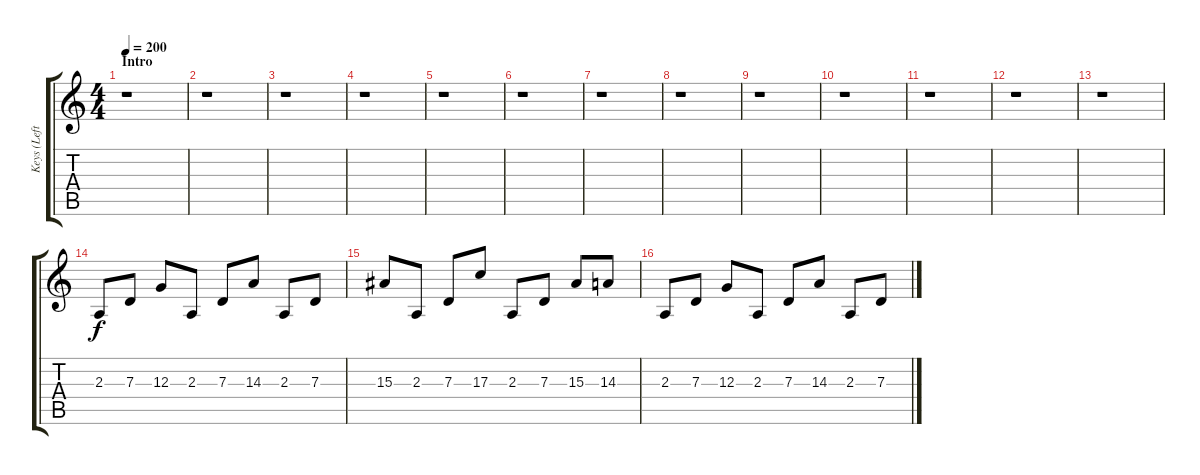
\track ("Keys (Left Hand)" "Keys (Left") {instrument stringensemble1}
\staff {score tabs}
\tuning (E4 B3 G3 D3 A2 E2) {hide}
\ts (4 4)
\section ("" "Intro")
\tempo 200
\clef g2
\ks c
r.1{dy f instrument stringensemble1} |
r.1 |
r.1 |
r.1 |
r.1 |
r.1 |
r.1 |
r.1 |
r.1 |
r.1 |
r.1 |
r.1 |
r.1 |
2.3.8 7.3.8 12.3.8 2.3.8 7.3.8 14.3.8 2.3.8 7.3.8 |
15.3.8 2.3.8 7.3.8 17.3.8 2.3.8 7.3.8 15.3.8 14.3.8 |
2.3.8 7.3.8 12.3.8 2.3.8 7.3.8 14.3.8 2.3.8 7.3.8
